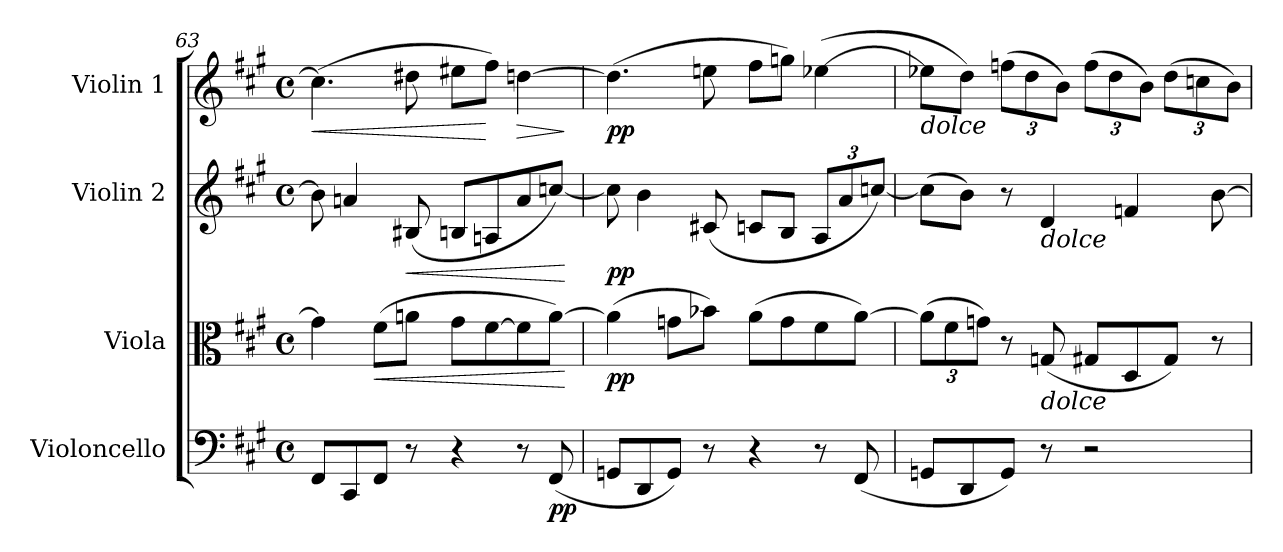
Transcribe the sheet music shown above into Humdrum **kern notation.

**kern	**dynam	**kern	**dynam	**kern	**dynam	**kern	**dynam
*part4	*part4	*part3	*part3	*part2	*part2	*part1	*part1
*staff4	*staff4	*staff3	*staff3	*staff2	*staff2	*staff1	*staff1
*I"Violoncello	*	*I"Viola	*	*I"Violin 2	*	*I"Violin 1	*
*I'Vc	*	*I'Vla	*	*I'Vln	*	*I'Vln	*
*clefF4	*	*clefC3	*	*clefG2	*	*clefG2	*
*k[f#c#g#]	*	*k[f#c#g#]	*	*k[f#c#g#]	*	*k[f#c#g#]	*
*M4/4	*	*M4/4	*	*M4/4	*	*M4/4	*
*met(c)	*	*met(c)	*	*met(c)	*	*met(c)	*
=63	=63	=63	=63	=63	=63	=63	=63
!	!	!	!	!	!	!	!LO:HP:b
8FF#/L	.	4g#\]	.	8b\]	.	(4.cc#\]	<
8CC#/	.	.	.	4an/	.	.	.
!	!	!	!LO:HP:b	!	!	!	!
8FF#/J	.	(8f#\L	<	.	.	.	.
!	!	!	!	!	!LO:HP:b	!	!
8r	.	8an\J	.	(8B#X/	<	8dd#X\	.
4r	.	8g#\L	.	8Bn/L	.	8ee#X\L	.
.	.	[8f#\	.	8An/	.	8ff#\J)	[
!	!	!	!	!	!	!	!LO:HP:b
8r	.	8f#\]	.	8a/	.	[4ddn\	>
!	!LO:DY:b	!	!	!	!	!	!
(8FF#/	pp	[8a\J)	.	[8ccn/J)	.	.	.
.	.	.	[	.	[	.	]
!!LO:PB:g=z
=64	=64	=64	=64	=64	=64	=64	=64
!	!	!	!LO:DY:b	!	!LO:DY:b	!	!LO:DY:b
8GGn/L	.	(4a\]	pp	8cc\]	pp	(4.dd\]	pp
8DD/	.	.	.	4b\	.	.	.
8GG/J)	.	8gn\L	.	.	.	.	.
8r	.	8b-X\J)	.	(8c#X/	.	8een\	.
4r	.	(8a\L	.	8cn/L	.	8ff#\L	.
.	.	8g\	.	8B/J	.	8ggn\J)	.
*	*	*	*	*Xbrackettup	*	*	*
8r	.	8f#\	.	12A/L	.	([4ee-X\	.
.	.	.	.	12a/	.	.	.
(8FF#/	.	[8a\J)	.	.	.	.	.
.	.	.	.	[12ccn/J)	.	.	.
!!LO:LB:g=z
=65	=65	=65	=65	=65	=65	=65	=65
*	*	*Xbrackettup	*	*	*	*	*
!	!	!	!	!	!	!LO:TX:b:i:t=dolce	!
8GGn/L	.	(12a\L]	.	(8ccn\L]	.	8ee-X\L]	.
.	.	12f#\	.	.	.	.	.
8DD/	.	.	.	8b\J)	.	8dd\J)	.
.	.	12gn\J)	.	.	.	.	.
*	*	*	*	*	*	*Xbrackettup	*
8GG/J)	.	8r	.	8r	.	(12ffn\L	.
.	.	.	.	.	.	12dd\	.
!	!	!	!	!LO:TX:b:i:t=dolce	!	!	!
!	!	!LO:TX:b:i:t=dolce	!	!	!	!	!
8r	.	(8Gn/	.	4d/	.	.	.
.	.	.	.	.	.	12b\J)	.
2r	.	8G#X/L	.	.	.	(12ff\L	.
.	.	.	.	.	.	12dd\	.
.	.	8D/	.	4fn/	.	.	.
.	.	.	.	.	.	12b\J)	.
.	.	8G#/J)	.	.	.	(12dd\L	.
.	.	.	.	.	.	12ccn\	.
.	.	8r	.	[8b\	.	.	.
.	.	.	.	.	.	12b\J)	.
=	=	=	=	=	=	=	=
*-	*-	*-	*-	*-	*-	*-	*-
